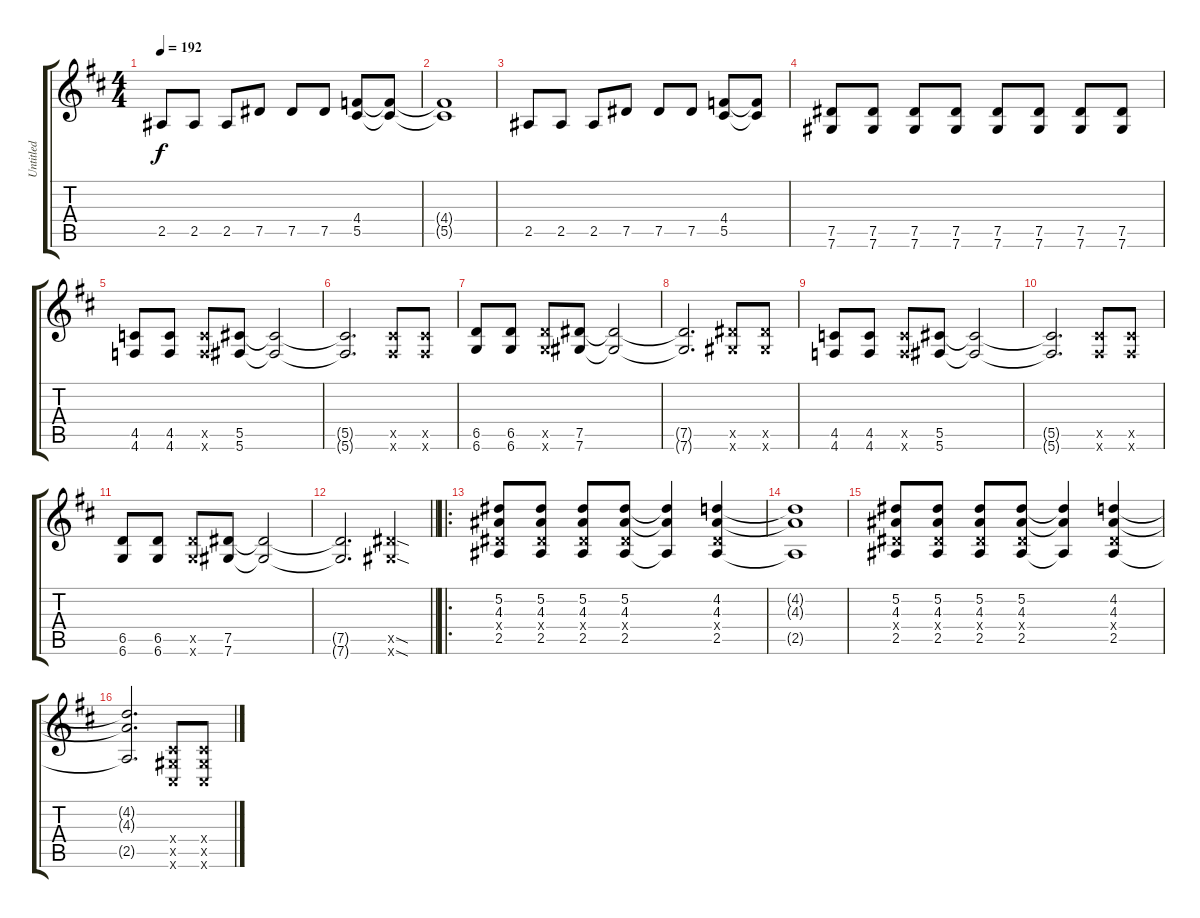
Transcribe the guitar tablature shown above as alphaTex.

\track ("Untitled" "Untitled") {instrument distortionguitar}
\staff {score tabs}
\tuning (Eb4 Bb3 Gb3 Db3 Ab2 Db2) {hide}
\ts (4 4)
\tempo 192
\clef g2
\ks d
2.5.8{dy f} 2.5.8 2.5.8 7.5.8 7.5.8 7.5.8 (4.4 5.5).8 (4.4{t} 5.5{t}).8 |
(4.4{t} 5.5{t}).1 |
2.5.8 2.5.8 2.5.8 7.5.8 7.5.8 7.5.8 (4.4 5.5).8 (4.4{t} 5.5{t}).8 |
(7.5 7.6).8 (7.5 7.6).8 (7.5 7.6).8 (7.5 7.6).8 (7.5 7.6).8 (7.5 7.6).8 (7.5 7.6).8 (7.5 7.6).8 |
(4.5 4.6).8 (4.5 4.6).8 (4.5{x} 4.6{x}).8 (5.5 5.6).8 (5.5{t} 5.6{t}).2 |
(5.5{t} 5.6{t}).2{d} (5.5{x} 5.6{x}).8 (5.5{x} 5.6{x}).8 |
(6.5 6.6).8 (6.5 6.6).8 (6.5{x} 6.6{x}).8 (7.5 7.6).8 (7.5{t} 7.6{t}).2 |
(7.5{t} 7.6{t}).2{d} (7.5{x} 7.6{x}).8 (7.5{x} 7.6{x}).8 |
(4.5 4.6).8 (4.5 4.6).8 (4.5{x} 4.6{x}).8 (5.5 5.6).8 (5.5{t} 5.6{t}).2 |
(5.5{t} 5.6{t}).2{d} (5.5{x} 5.6{x}).8 (5.5{x} 5.6{x}).8 |
(6.5 6.6).8 (6.5 6.6).8 (6.5{x} 6.6{x}).8 (7.5 7.6).8 (7.5{t} 7.6{t}).2 |
\barLineRight lightlight
(7.5{t} 7.6{t}).2{d} (7.5{sod x} 7.6{sod x}).4 |
\ro
(5.2 4.3 2.4{x} 2.5).8 (5.2 4.3 2.4{x} 2.5).8 (5.2 4.3 2.4{x} 2.5).8 (5.2 4.3 2.4{x} 2.5).8 (5.2{t} 4.3{t} 2.5{t}).4 (4.2 4.3 2.4{x} 2.5).4 |
(4.2{t} 4.3{t} 2.5{t}).1 |
(5.2 4.3 2.4{x} 2.5).8 (5.2 4.3 2.4{x} 2.5).8 (5.2 4.3 2.4{x} 2.5).8 (5.2 4.3 2.4{x} 2.5).8 (5.2{t} 4.3{t} 2.5{t}).4 (4.2 4.3 2.4{x} 2.5).4 |
(4.2{t} 4.3{t} 2.5{t}).2{d} (0.4{x} 0.5{x} 0.6{x}).8 (0.4{x} 0.5{x} 0.6{x}).8
